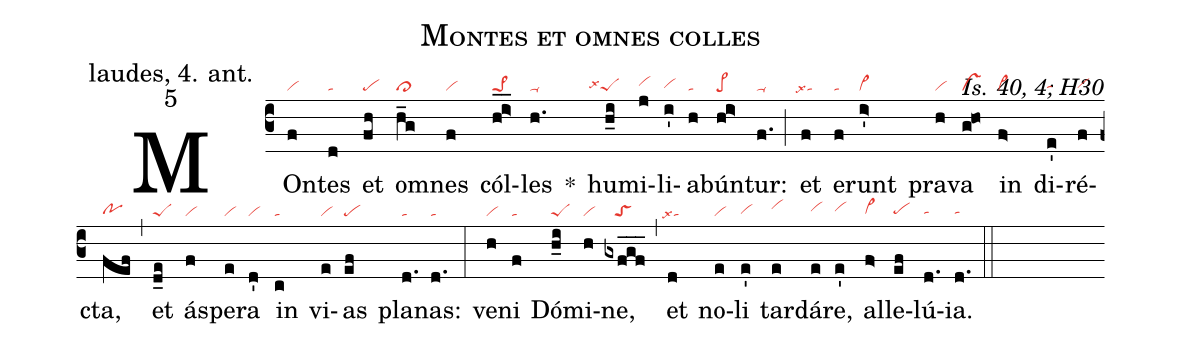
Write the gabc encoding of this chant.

name: Montes et omnes colles;
office-part: laudes, 4. ant.;
mode: 5;
commentary: Is. 40, 4; H30;
nabc-lines: 1;
%%
(c3)
MOn(f|vi)tes(d|ta) et(fh|pe) om(h_g|cl>)nes(f|vi) cól(h_!i>_|pe>1)les(h.|ta-) *()
hu(h_i|`````peSlsx4)mi(j|vihh)li(i'|vihg)a(h|ta)bún(h!i>|pe>)tur:(f.|ta-) (;)
et(f|``talsx4) e(f|ta)runt(i>'|vi>) pra(h|vi)va(g!ho|vs) in(f>|vi>) di(e'|tahg)ré(f|vihg)cta,(fef|pohg) (,)
et(d_e|peS) á(f|vi)spe(e|vi)ra(d'|vi) in(c|ta) vi(e|vi)as(ef|pe) pla(d.|ta)nas:(d.|ta) (:)
ve(h|vi)ni(f|ta) Dó(h_i|peS)mi(h|vi)ne,(gxf_g_f_|///toS) (,)
et(d|``talsx4) no(e|vi)li(e'|vihg) tar(e|vihi)dá(e|vihh)re,(e'|vihh) al(f>|vi>hg)le(ef|pehg)lú(d.|tahg)ia.(d.|tahg) (::)
